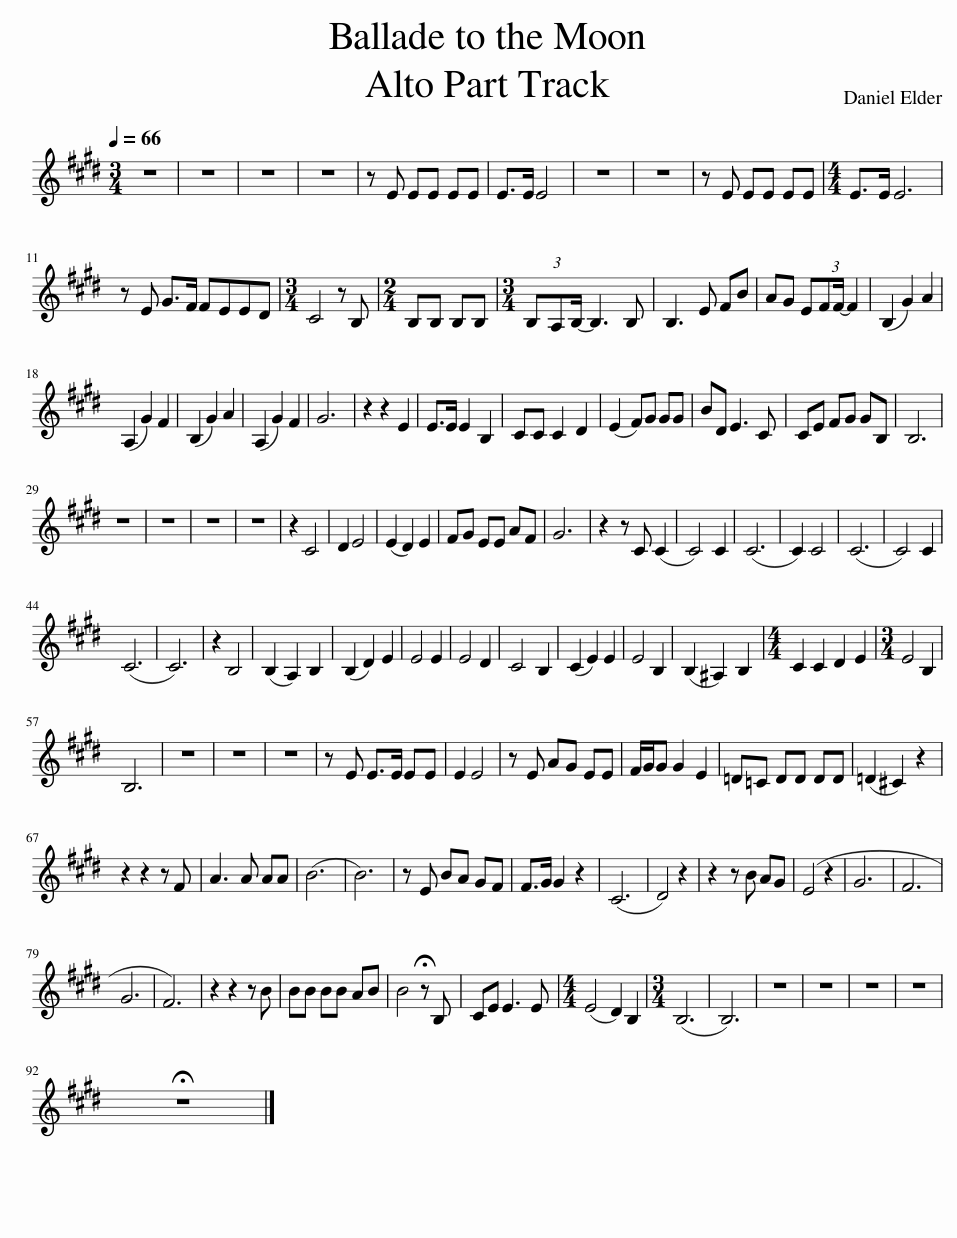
X:1
L:1/8
Q:1/4=66
M:3/4
I:linebreak $
K:E
V:1 treble
V:1
 z6 | z6 | z6 | z6 | z E EE EE | %5
 E>E E4 | z6 | z6 | z E EE EE |[M:4/4] E>E E6 |$ %10
 z E G>F FEED |[M:3/4] C4 z B, |[M:2/4] B,B, B,B, |[M:3/4] B,(3:2:2A,B,/- B,3 B, | B,3 E FB | %15
 AG E(3:2:2FF/- F2 | (B,2 G2) A2 |$ (A,2 G2) F2 | (B,2 G2) A2 | (A,2 G2) F2 | %20
 G6 | z2 z2 E2 | E>E E2 B,2 | CC C2 D2 | (E2 F)G GG | %25
 BD E3 C | CE FG GB, | B,6 |$ z6 | z6 | %30
 z6 | z6 | z2 C4 | D2 E4 | (E2 D2) E2 | %35
 FG EE AF | G6 | z2 z C (C2 | C4) C2 | (C6 | %40
 C2) C4 | (C6 | C4) C2 |$ (C6 | C6) | %45
 z2 B,4 | (B,2 A,2) B,2 | (B,2 D2) E2 | E4 E2 | E4 D2 | %50
 C4 B,2 | (C2 E2) E2 | E4 B,2 | (B,2 ^A,2) B,2 |[M:4/4] C2 C2 D2 E2 | %55
[M:3/4] E4 B,2 |$ B,6 | z6 | z6 | z6 | %60
 z E E>E EE | E2 E4 | z E AG EE | F/G/G G2 E2 | =D=C DD DD | %65
 (=D2 ^C2) z2 |$ z2 z2 z F | A3 A AA | (B6 | B6) | %70
 z E BA GF | F>G G2 z2 | (C6 | D4) z2 | z2 z B AG | %75
 (E4 z2 | G6 | F6 |$ G6 | F6) | %80
 z2 z2 z B | BB BB AB | B4 !fermata!z B, | CE E3 E |[M:4/4] (E4 D2) B,2 | %85
[M:3/4] (B,6 | B,6) | z6 | z6 | z6 | %90
 z6 |$ !fermata!z6 |] %92
